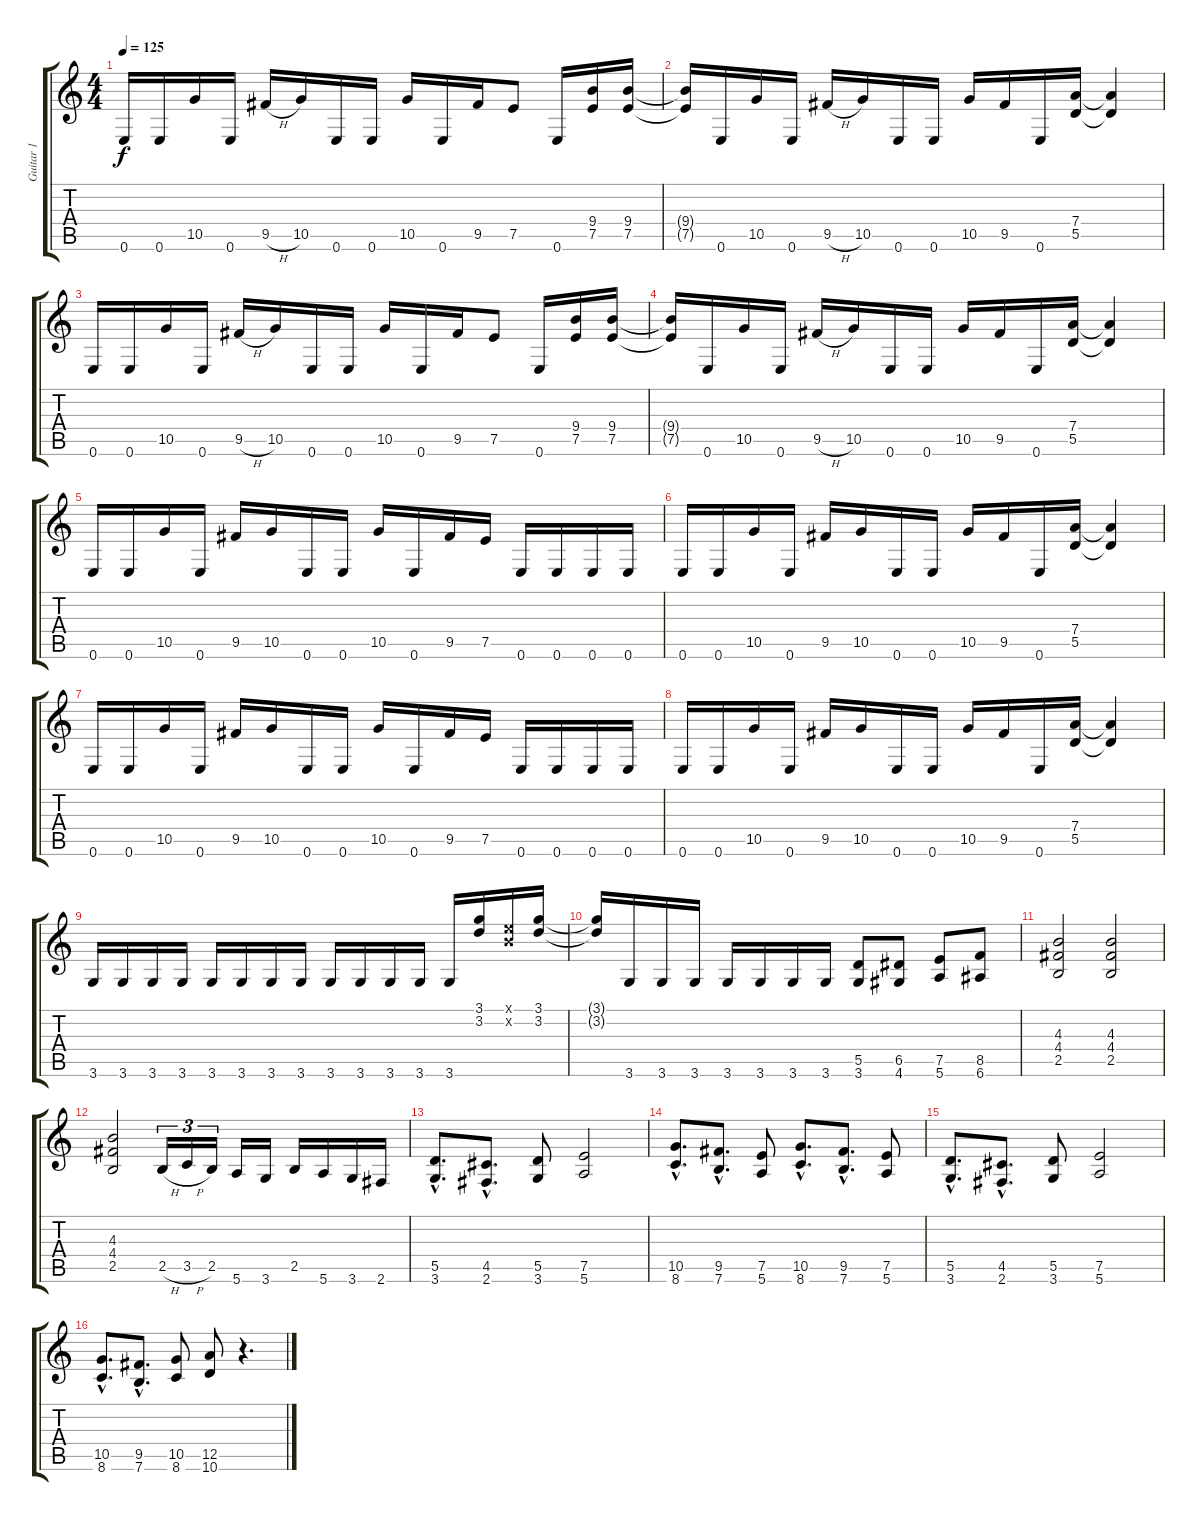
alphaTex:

\track ("Guitar 1" "Guitar 1") {instrument distortionguitar}
\staff {score tabs}
\tuning (E4 B3 G3 D3 A2 E2) {hide}
\ts (4 4)
\tempo 125
\clef g2
\ks c
0.6.16{dy f} 0.6.16 10.5.16 0.6.16 9.5{h}.16 10.5.16 0.6.16 0.6.16 10.5.16 0.6.16 9.5.16 7.5.8 0.6.16 (9.4 7.5).16 (9.4 7.5).16 |
(9.4{t} 7.5{t}).16 0.6.16 10.5.16 0.6.16 9.5{h}.16 10.5.16 0.6.16 0.6.16 10.5.16 9.5.16 0.6.16 (7.4 5.5).16 (7.4{t} 5.5{t}).4 |
0.6.16 0.6.16 10.5.16 0.6.16 9.5{h}.16 10.5.16 0.6.16 0.6.16 10.5.16 0.6.16 9.5.16 7.5.8 0.6.16 (9.4 7.5).16 (9.4 7.5).16 |
(9.4{t} 7.5{t}).16 0.6.16 10.5.16 0.6.16 9.5{h}.16 10.5.16 0.6.16 0.6.16 10.5.16 9.5.16 0.6.16 (7.4 5.5).16 (7.4{t} 5.5{t}).4 |
0.6.16 0.6.16 10.5.16 0.6.16 9.5.16 10.5.16 0.6.16 0.6.16 10.5.16 0.6.16 9.5.16 7.5.16 0.6.16 0.6.16 0.6.16 0.6.16 |
0.6.16 0.6.16 10.5.16 0.6.16 9.5.16 10.5.16 0.6.16 0.6.16 10.5.16 9.5.16 0.6.16 (7.4 5.5).16 (7.4{t} 5.5{t}).4 |
0.6.16 0.6.16 10.5.16 0.6.16 9.5.16 10.5.16 0.6.16 0.6.16 10.5.16 0.6.16 9.5.16 7.5.16 0.6.16 0.6.16 0.6.16 0.6.16 |
0.6.16 0.6.16 10.5.16 0.6.16 9.5.16 10.5.16 0.6.16 0.6.16 10.5.16 9.5.16 0.6.16 (7.4 5.5).16 (7.4{t} 5.5{t}).4 |
3.6.16 3.6.16 3.6.16 3.6.16 3.6.16 3.6.16 3.6.16 3.6.16 3.6.16 3.6.16 3.6.16 3.6.16 3.6.16 (3.1 3.2).16 (0.1{x} 0.2{x}).16 (3.1 3.2).16 |
(3.1{t} 3.2{t}).16 3.6.16 3.6.16 3.6.16 3.6.16 3.6.16 3.6.16 3.6.16 (5.5 3.6).8 (6.5 4.6).8 (7.5 5.6).8 (8.5 6.6).8 |
(4.3 4.4 2.5).2 (4.3 4.4 2.5).2 |
(4.3 4.4 2.5).2 2.5{h}.16{tu (3 2)} 3.5{h}.16{tu (3 2)} 2.5.16{tu (3 2)} 5.6.16 3.6.16 2.5.16 5.6.16 3.6.16 2.6.16 |
(5.5{hac} 3.6{hac}).8{d} (4.5{hac} 2.6{hac}).8{d} (5.5 3.6).8 (7.5 5.6).2 |
(10.5{hac} 8.6{hac}).8{d} (9.5{hac} 7.6{hac}).8{d} (7.5 5.6).8 (10.5{hac} 8.6{hac}).8{d} (9.5{hac} 7.6{hac}).8{d} (7.5 5.6).8 |
(5.5{hac} 3.6{hac}).8{d} (4.5{hac} 2.6{hac}).8{d} (5.5 3.6).8 (7.5 5.6).2 |
(10.5{hac} 8.6{hac}).8{d} (9.5{hac} 7.6{hac}).8{d} (10.5 8.6).8 (12.5 10.6).8 r.4{d}
